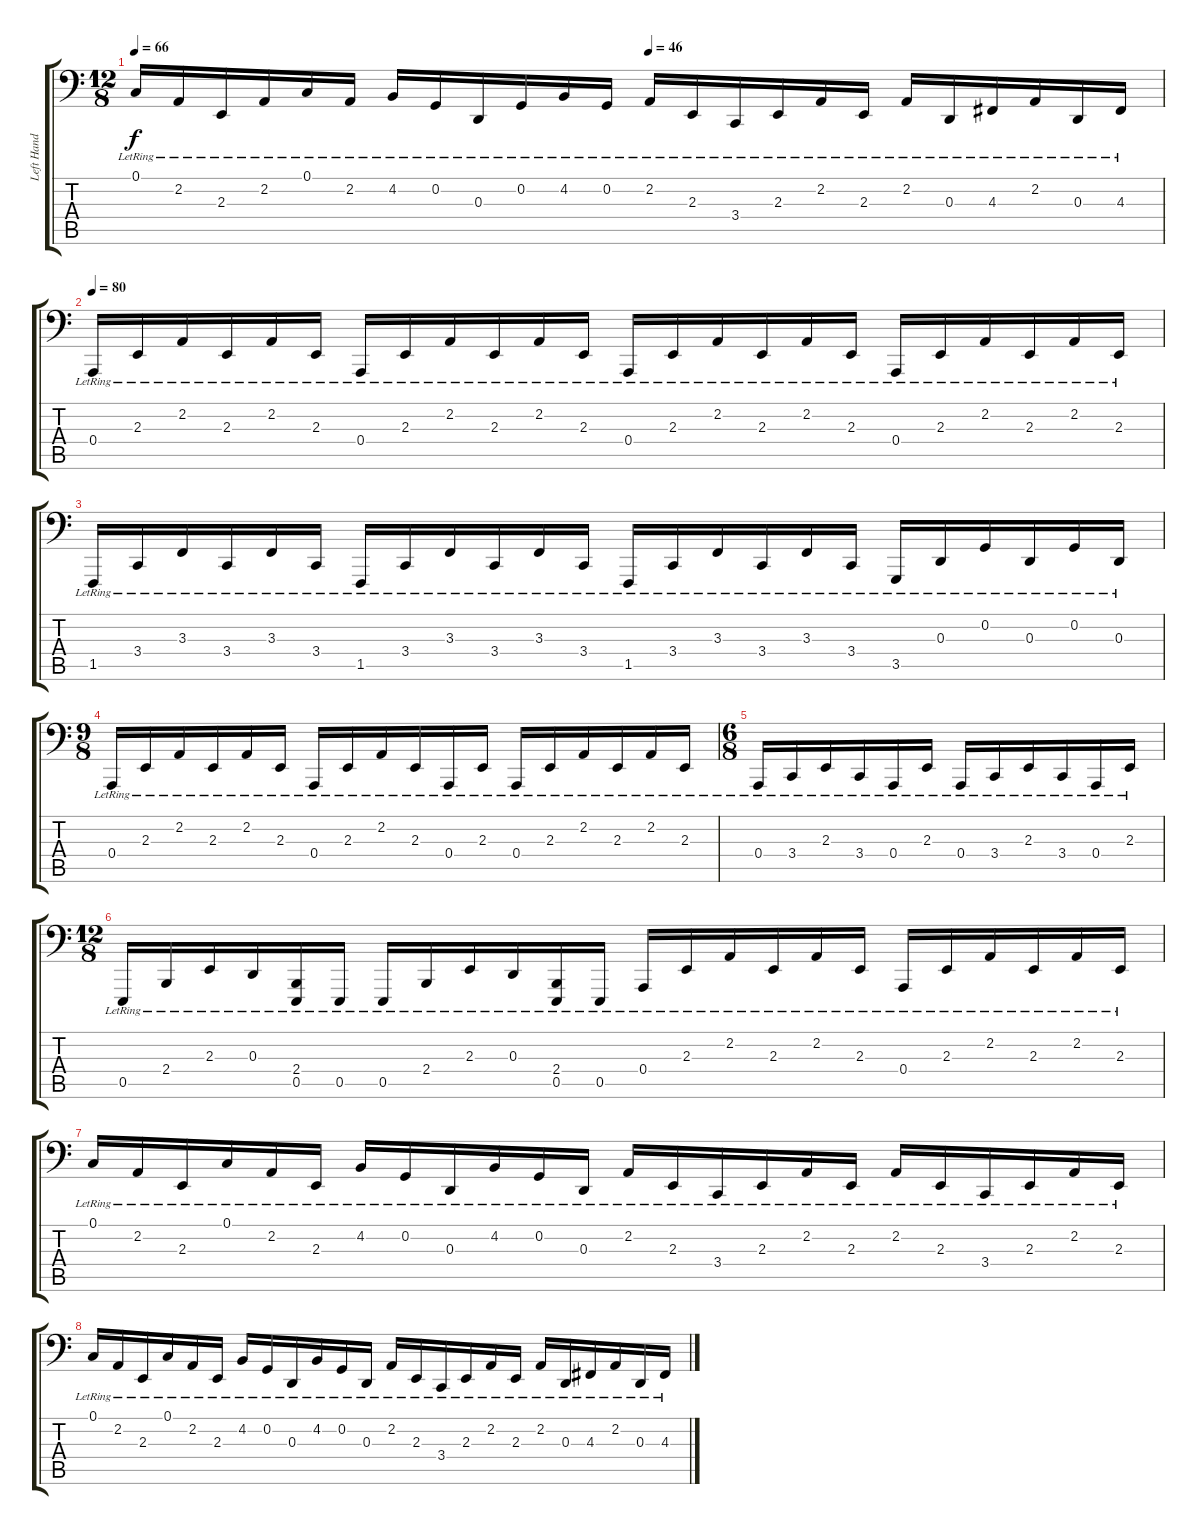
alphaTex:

\track ("Left Hand" "Left Hand") {instrument acousticgrandpiano}
\staff {score tabs}
\tuning (C3 G2 D2 A1 E1 B0) {hide}
\ts (12 8)
\tempo 66
\tempo (46 0.5)
\clef f4
\ks c
0.1{lr}.16{dy f} 2.2{lr}.16 2.3{lr}.16 2.2{lr}.16 0.1{lr}.16 2.2{lr}.16 4.2{lr}.16 0.2{lr}.16 0.3{lr}.16 0.2{lr}.16 4.2{lr}.16 0.2{lr}.16 2.2{lr}.16 2.3{lr}.16 3.4{lr}.16 2.3{lr}.16 2.2{lr}.16 2.3{lr}.16 2.2{lr}.16 0.3{lr}.16 4.3{lr}.16 2.2{lr}.16 0.3{lr}.16 4.3{lr}.16 |
\tempo 80
0.4{lr}.16 2.3{lr}.16 2.2{lr}.16 2.3{lr}.16 2.2{lr}.16 2.3{lr}.16 0.4{lr}.16 2.3{lr}.16 2.2{lr}.16 2.3{lr}.16 2.2{lr}.16 2.3{lr}.16 0.4{lr}.16 2.3{lr}.16 2.2{lr}.16 2.3{lr}.16 2.2{lr}.16 2.3{lr}.16 0.4{lr}.16 2.3{lr}.16 2.2{lr}.16 2.3{lr}.16 2.2{lr}.16 2.3{lr}.16 |
1.5{lr}.16 3.4{lr}.16 3.3{lr}.16 3.4{lr}.16 3.3{lr}.16 3.4{lr}.16 1.5{lr}.16 3.4{lr}.16 3.3{lr}.16 3.4{lr}.16 3.3{lr}.16 3.4{lr}.16 1.5{lr}.16 3.4{lr}.16 3.3{lr}.16 3.4{lr}.16 3.3{lr}.16 3.4{lr}.16 3.5{lr}.16 0.3{lr}.16 0.2{lr}.16 0.3{lr}.16 0.2{lr}.16 0.3{lr}.16 |
\ts (9 8)
0.4{lr}.16 2.3{lr}.16 2.2{lr}.16 2.3{lr}.16 2.2{lr}.16 2.3{lr}.16 0.4{lr}.16 2.3{lr}.16 2.2{lr}.16 2.3{lr}.16 0.4{lr}.16 2.3{lr}.16 0.4{lr}.16 2.3{lr}.16 2.2{lr}.16 2.3{lr}.16 2.2{lr}.16 2.3{lr}.16 |
\ts (6 8)
0.4{lr}.16 3.4{lr}.16 2.3{lr}.16 3.4{lr}.16 0.4{lr}.16 2.3{lr}.16 0.4{lr}.16 3.4{lr}.16 2.3{lr}.16 3.4{lr}.16 0.4{lr}.16 2.3{lr}.16 |
\ts (12 8)
0.5{lr}.16 2.4{lr}.16 2.3{lr}.16 0.3{lr}.16 (2.4{lr} 0.5{lr}).16 0.5{lr}.16 0.5{lr}.16 2.4{lr}.16 2.3{lr}.16 0.3{lr}.16 (2.4{lr} 0.5{lr}).16 0.5{lr}.16 0.4{lr}.16 2.3{lr}.16 2.2{lr}.16 2.3{lr}.16 2.2{lr}.16 2.3{lr}.16 0.4{lr}.16 2.3{lr}.16 2.2{lr}.16 2.3{lr}.16 2.2{lr}.16 2.3{lr}.16 |
0.1{lr}.16 2.2{lr}.16 2.3{lr}.16 0.1{lr}.16 2.2{lr}.16 2.3{lr}.16 4.2{lr}.16 0.2{lr}.16 0.3{lr}.16 4.2{lr}.16 0.2{lr}.16 0.3{lr}.16 2.2{lr}.16 2.3{lr}.16 3.4{lr}.16 2.3{lr}.16 2.2{lr}.16 2.3{lr}.16 2.2{lr}.16 2.3{lr}.16 3.4{lr}.16 2.3{lr}.16 2.2{lr}.16 2.3{lr}.16 |
0.1{lr}.16 2.2{lr}.16 2.3{lr}.16 0.1{lr}.16 2.2{lr}.16 2.3{lr}.16 4.2{lr}.16 0.2{lr}.16 0.3{lr}.16 4.2{lr}.16 0.2{lr}.16 0.3{lr}.16 2.2{lr}.16 2.3{lr}.16 3.4{lr}.16 2.3{lr}.16 2.2{lr}.16 2.3{lr}.16 2.2{lr}.16 0.3{lr}.16 4.3{lr}.16 2.2{lr}.16 0.3{lr}.16 4.3{lr}.16
